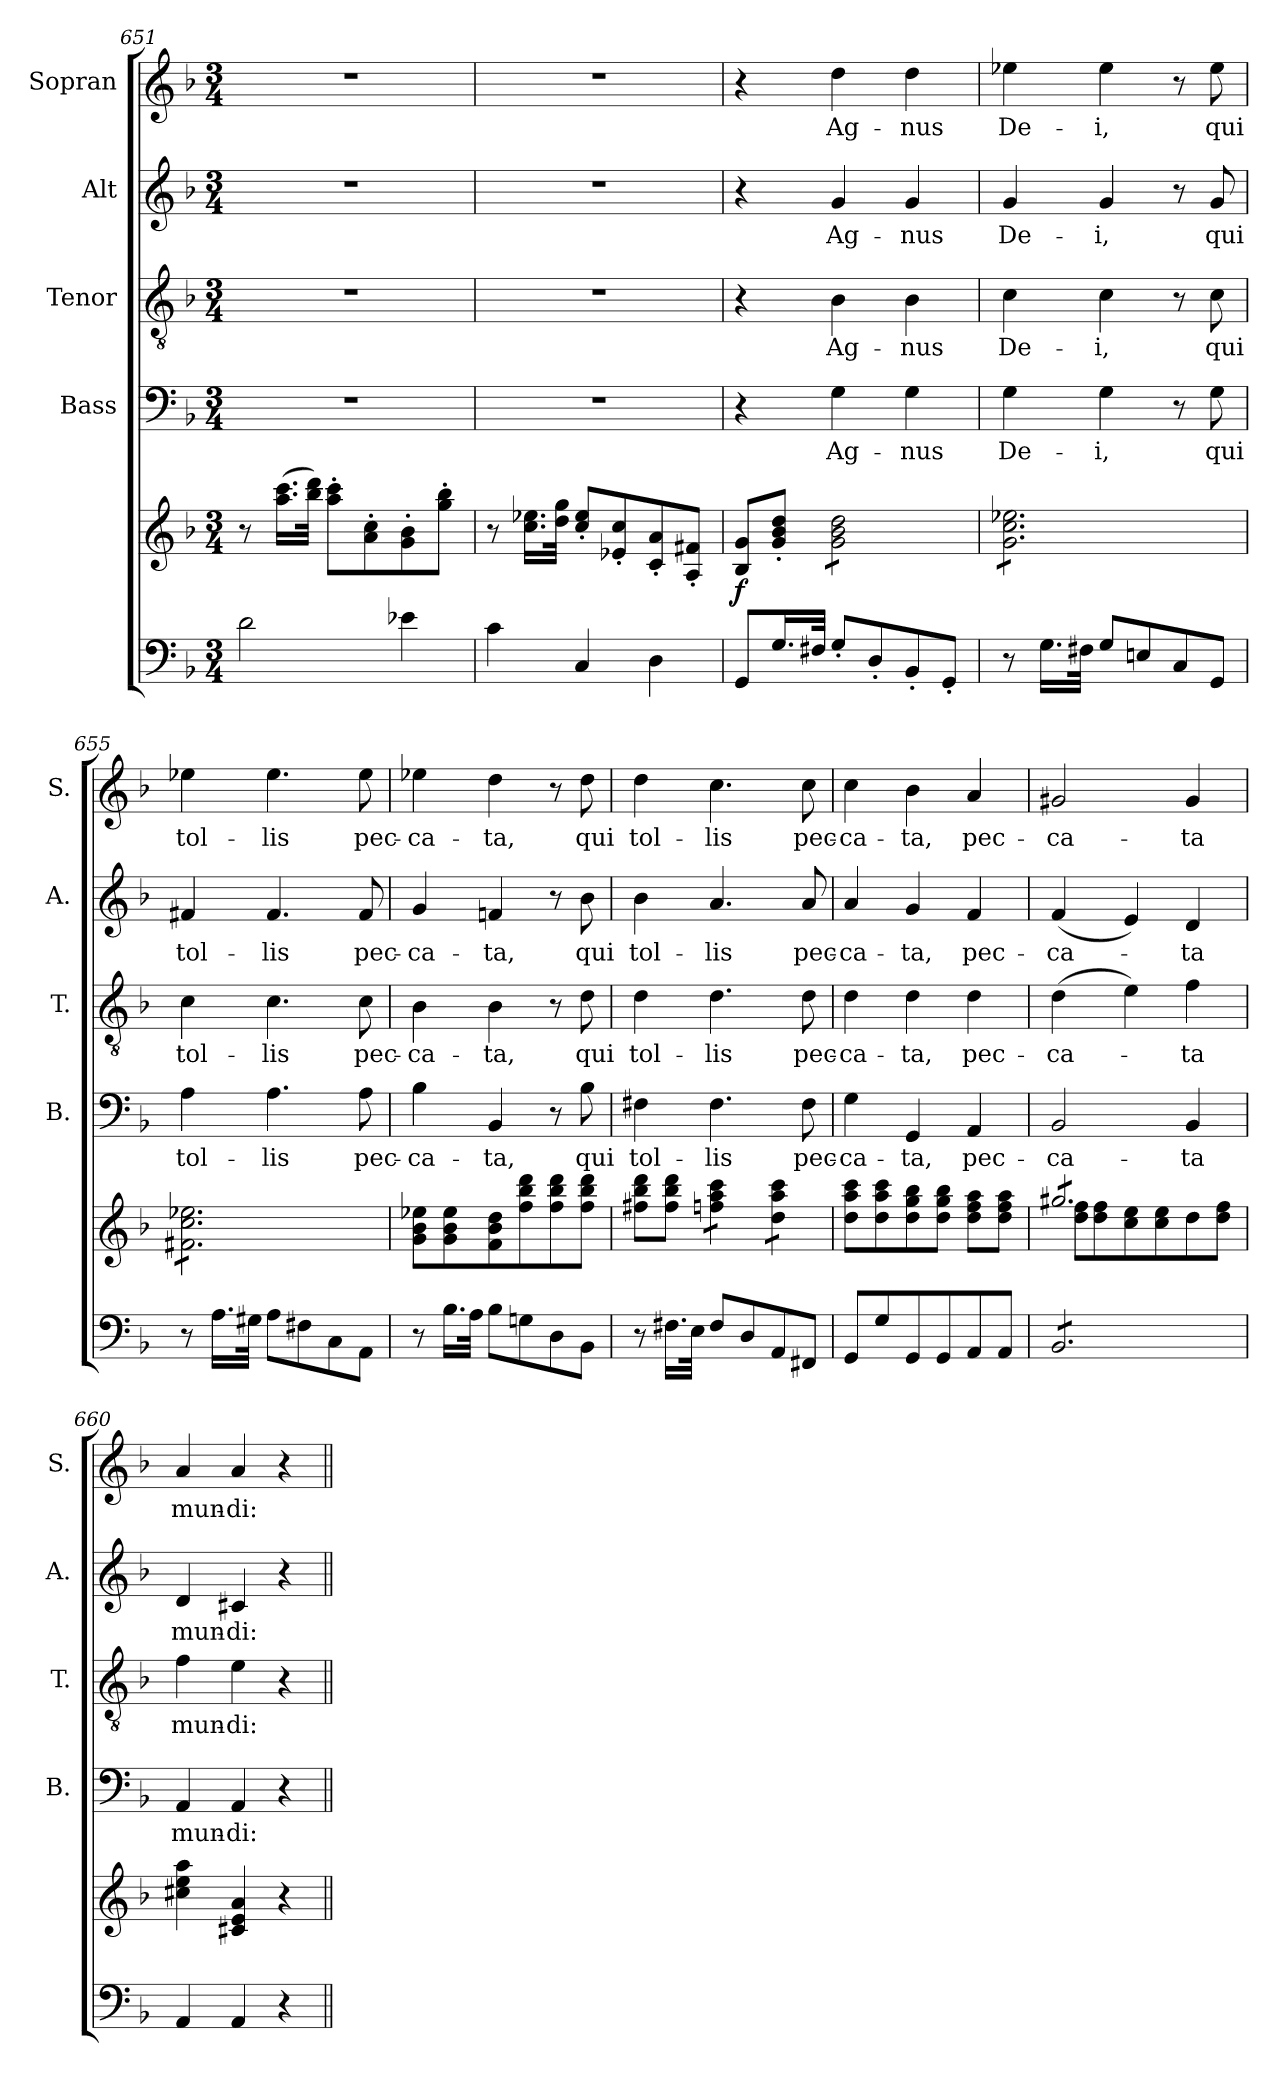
**kern	**kern	**dynam	**kern	**text	**kern	**text	**kern	**text	**kern	**text
*part5	*part5	*part5	*part4	*part4	*part3	*part3	*part2	*part2	*part1	*part1
*staff6	*staff5	*staff5/6	*staff4	*staff4	*staff3	*staff3	*staff2	*staff2	*staff1	*staff1
*	*	*	*I"Bass	*	*I"Tenor	*	*I"Alt	*	*I"Sopran	*
*	*	*	*I'B.	*	*I'T.	*	*I'A.	*	*I'S.	*
*clefF4	*clefG2	*	*clefF4	*	*clefGv2	*	*clefG2	*	*clefG2	*
*k[b-]	*k[b-]	*	*k[b-]	*	*k[b-]	*	*k[b-]	*	*k[b-]	*
*F:	*F:	*	*F:	*	*F:	*	*F:	*	*F:	*
*M3/4	*M3/4	*	*M3/4	*	*M3/4	*	*M3/4	*	*M3/4	*
=651	=651	=651	=651	=651	=651	=651	=651	=651	=651	=651
2d\	8r	.	2.r	.	2.r	.	2.r	.	2.r	.
.	(>16.aa\ 16.ccc\LL	.	.	.	.	.	.	.	.	.
.	32bb-\ 32ddd\JJk)	.	.	.	.	.	.	.	.	.
.	8aa\'> 8ccc\'>L	.	.	.	.	.	.	.	.	.
.	8a\'> 8cc\'>	.	.	.	.	.	.	.	.	.
4e-X\	8g\'> 8b-\'>	.	.	.	.	.	.	.	.	.
.	8gg\'> 8bb-\'>J	.	.	.	.	.	.	.	.	.
=652	=652	=652	=652	=652	=652	=652	=652	=652	=652	=652
4c\	8r	.	2.r	.	2.r	.	2.r	.	2.r	.
.	16.cc\ 16.ee-X\LL	.	.	.	.	.	.	.	.	.
.	32dd\ 32gg\JJk	.	.	.	.	.	.	.	.	.
4C/	8cc/'< 8ee-/'<L	.	.	.	.	.	.	.	.	.
.	8e-X/'< 8cc/'<	.	.	.	.	.	.	.	.	.
4D\	8c/'< 8a/'<	.	.	.	.	.	.	.	.	.
.	8A/'< 8f#X/'<J	.	.	.	.	.	.	.	.	.
=653	=653	=653	=653	=653	=653	=653	=653	=653	=653	=653
!	!	!LO:DY:b	!	!	!	!	!	!	!	!
8GG/L	8B-/ 8g/L	f	4r	.	4r	.	4r	.	4r	.
16.G/L	8g/'< 8b-/'< 8dd/'<J	.	.	.	.	.	.	.	.	.
32F#X/JJk	.	.	.	.	.	.	.	.	.	.
!	!LO:TX:a:B:t=....	!	!	!	!	!	!	!	!	!
!	!	!	!	!LO:LY:b	!	!LO:LY:b	!	!LO:LY:b	!	!LO:LY:b
*	*tremolo	*	*	*	*	*	*	*	*	*
8G'</L	8g\ 8b-\ 8dd\L	.	4G\	Ag-	4B-\	Ag-	4g/	Ag-	4dd\	Ag-
8D'</	8g\ 8b-\ 8dd\	.	.	.	.	.	.	.	.	.
!	!	!	!	!LO:LY:b	!	!LO:LY:b	!	!LO:LY:b	!	!LO:LY:b
8BB-'</	8g\ 8b-\ 8dd\	.	4G\	-nus	4B-\	-nus	4g/	-nus	4dd\	-nus
8GG'</J	8g\ 8b-\ 8dd\J	.	.	.	.	.	.	.	.	.
=654	=654	=654	=654	=654	=654	=654	=654	=654	=654	=654
!	!	!	!	!LO:LY:b	!	!LO:LY:b	!	!LO:LY:b	!	!LO:LY:b
8r	8g\ 8cc\ 8ee-X\L	.	4G\	De-	4c\	De-	4g/	De-	4ee-X\	De-
16.G\LL	8g\ 8cc\ 8ee-X\	.	.	.	.	.	.	.	.	.
32F#X\JJk	.	.	.	.	.	.	.	.	.	.
!	!	!	!	!LO:LY:b	!	!LO:LY:b	!	!LO:LY:b	!	!LO:LY:b
8G/L	8g\ 8cc\ 8ee-X\	.	4G\	-i,	4c\	-i,	4g/	-i,	4ee-\	-i,
8En/	8g\ 8cc\ 8ee-X\	.	.	.	.	.	.	.	.	.
8C/	8g\ 8cc\ 8ee-X\	.	8r	.	8r	.	8r	.	8r	.
!	!	!	!	!LO:LY:b	!	!LO:LY:b	!	!LO:LY:b	!	!LO:LY:b
8GG/J	8g\ 8cc\ 8ee-X\J	.	8G\	qui	8c\	qui	8g/	qui	8ee-\	qui
!!LO:LB:g=z
=655	=655	=655	=655	=655	=655	=655	=655	=655	=655	=655
!	!	!	!	!LO:LY:b	!	!LO:LY:b	!	!LO:LY:b	!	!LO:LY:b
8r	8f#X\ 8cc\ 8ee-X\L	.	4A\	tol-	4c\	tol-	4f#X/	tol-	4ee-X\	tol-
16.A\LL	8f#X\ 8cc\ 8ee-X\	.	.	.	.	.	.	.	.	.
32G#X\JJk	.	.	.	.	.	.	.	.	.	.
!	!	!	!	!LO:LY:b	!	!LO:LY:b	!	!LO:LY:b	!	!LO:LY:b
8A\L	8f#X\ 8cc\ 8ee-X\	.	4.A\	-lis	4.c\	-lis	4.f#/	-lis	4.ee-\	-lis
8F#X\	8f#X\ 8cc\ 8ee-X\	.	.	.	.	.	.	.	.	.
8C\	8f#X\ 8cc\ 8ee-X\	.	.	.	.	.	.	.	.	.
!	!	!	!	!LO:LY:b	!	!LO:LY:b	!	!LO:LY:b	!	!LO:LY:b
8AA\J	8f#X\ 8cc\ 8ee-X\J	.	8A\	pec-	8c\	pec-	8f#/	pec-	8ee-\	pec-
*	*Xtremolo	*	*	*	*	*	*	*	*	*
=656	=656	=656	=656	=656	=656	=656	=656	=656	=656	=656
!	!	!	!	!LO:LY:b	!	!LO:LY:b	!	!LO:LY:b	!	!LO:LY:b
8r	8g\ 8b-\ 8ee-X\L	.	4B-\	-ca-	4B-\	-ca-	4g/	-ca-	4ee-X\	-ca-
16.B-\LL	8g\ 8b-\ 8ee-\	.	.	.	.	.	.	.	.	.
32A\JJk	.	.	.	.	.	.	.	.	.	.
!	!	!	!	!LO:LY:b	!	!LO:LY:b	!	!LO:LY:b	!	!LO:LY:b
8B-\L	8f\ 8b-\ 8dd\	.	4BB-/	-ta,	4B-\	-ta,	4fn/	-ta,	4dd\	-ta,
8Gn\	8ff\ 8bb-\ 8ddd\	.	.	.	.	.	.	.	.	.
8D\	8ff\ 8bb-\ 8ddd\	.	8r	.	8r	.	8r	.	8r	.
!	!	!	!	!LO:LY:b	!	!LO:LY:b	!	!LO:LY:b	!	!LO:LY:b
8BB-\J	8ff\ 8bb-\ 8ddd\J	.	8B-\	qui	8d\	qui	8b-\	qui	8dd\	qui
=657	=657	=657	=657	=657	=657	=657	=657	=657	=657	=657
!	!	!	!	!LO:LY:b	!	!LO:LY:b	!	!LO:LY:b	!	!LO:LY:b
8r	8ff#X\ 8bb-\ 8ddd\L	.	4F#X\	tol-	4d\	tol-	4b-\	tol-	4dd\	tol-
16.F#X\LL	8ff#\ 8bb-\ 8ddd\J	.	.	.	.	.	.	.	.	.
32E\JJk	.	.	.	.	.	.	.	.	.	.
!	!	!	!	!LO:LY:b	!	!LO:LY:b	!	!LO:LY:b	!	!LO:LY:b
*	*tremolo	*	*	*	*	*	*	*	*	*
8F#/L	8ffn\ 8aa\ 8ccc\L	.	4.F#\	-lis	4.d\	-lis	4.a/	-lis	4.cc\	-lis
8D/	8ffn\ 8aa\ 8ccc\J	.	.	.	.	.	.	.	.	.
8AA/	8dd\ 8aa\ 8ccc\L	.	.	.	.	.	.	.	.	.
!	!	!	!	!LO:LY:b	!	!LO:LY:b	!	!LO:LY:b	!	!LO:LY:b
8FF#X/J	8dd\ 8aa\ 8ccc\J	.	8F#\	pec-	8d\	pec-	8a/	pec-	8cc\	pec-
*	*Xtremolo	*	*	*	*	*	*	*	*	*
=658	=658	=658	=658	=658	=658	=658	=658	=658	=658	=658
!	!	!	!	!LO:LY:b	!	!LO:LY:b	!	!LO:LY:b	!	!LO:LY:b
8GG/L	8dd\ 8aa\ 8ccc\L	.	4G\	-ca-	4d\	-ca-	4a/	-ca-	4cc\	-ca-
8G/	8dd\ 8aa\ 8ccc\	.	.	.	.	.	.	.	.	.
!	!	!	!	!LO:LY:b	!	!LO:LY:b	!	!LO:LY:b	!	!LO:LY:b
8GG/	8dd\ 8gg\ 8bb-\	.	4GG/	-ta,	4d\	-ta,	4g/	-ta,	4b-\	-ta,
8GG/	8dd\ 8gg\ 8bb-\J	.	.	.	.	.	.	.	.	.
!	!	!	!	!LO:LY:b	!	!LO:LY:b	!	!LO:LY:b	!	!LO:LY:b
8AA/	8dd\ 8ff\ 8aa\L	.	4AA/	pec-	4d\	pec-	4f/	pec-	4a/	pec-
8AA/J	8dd\ 8ff\ 8aa\J	.	.	.	.	.	.	.	.	.
=659	=659	=659	=659	=659	=659	=659	=659	=659	=659	=659
*	*^	*	*	*	*	*	*	*	*	*
!	!	!	!	!	!LO:LY:b	!	!LO:LY:b	!	!LO:LY:b	!	!LO:LY:b
*tremolo	*	*	*	*	*	*	*	*	*	*	*
*	*tremolo	*	*	*	*	*	*	*	*	*	*
8BB-/L	8gg#X/L	8dd\ 8ff\L	.	2BB-/	-ca-	(>4d\	-ca-	(<4f/	-ca-	2g#X/	-ca-
8BB-/	8gg#X/	8dd\ 8ff\	.	.	.	.	.	.	.	.	.
8BB-/	8gg#X/	8cc\ 8ee\	.	.	.	4e\)	.	4e/)	.	.	.
8BB-/	8gg#X/	8cc\ 8ee\	.	.	.	.	.	.	.	.	.
!	!	!	!	!	!LO:LY:b	!	!LO:LY:b	!	!LO:LY:b	!	!LO:LY:b
8BB-/	8gg#X/	8dd\	.	4BB-/	-ta	4f\	-ta	4d/	-ta	4g#/	-ta
8BB-/J	8gg#X/J	8dd\ 8ff\J	.	.	.	.	.	.	.	.	.
*	*Xtremolo	*	*	*	*	*	*	*	*	*	*
*Xtremolo	*	*	*	*	*	*	*	*	*	*	*
=660	=660	=660	=660	=660	=660	=660	=660	=660	=660	=660	=660
!	!	!	!	!	!LO:LY:b	!	!LO:LY:b	!	!LO:LY:b	!	!LO:LY:b
*	*v	*v	*	*	*	*	*	*	*	*	*
4AA/	4cc#X\ 4ee\ 4aa\	.	4AA/	mun-	4f\	mun-	4d/	mun-	4a/	mun-
!	!	!	!	!LO:LY:b	!	!LO:LY:b	!	!LO:LY:b	!	!LO:LY:b
4AA/	4c#X/ 4e/ 4a/	.	4AA/	-di:	4e\	-di:	4c#X/	-di:	4a/	-di:
4r	4r	.	4r	.	4r	.	4r	.	4r	.
=||	=||	=||	=||	=||	=||	=||	=||	=||	=||	=||
*-	*-	*-	*-	*-	*-	*-	*-	*-	*-	*-
